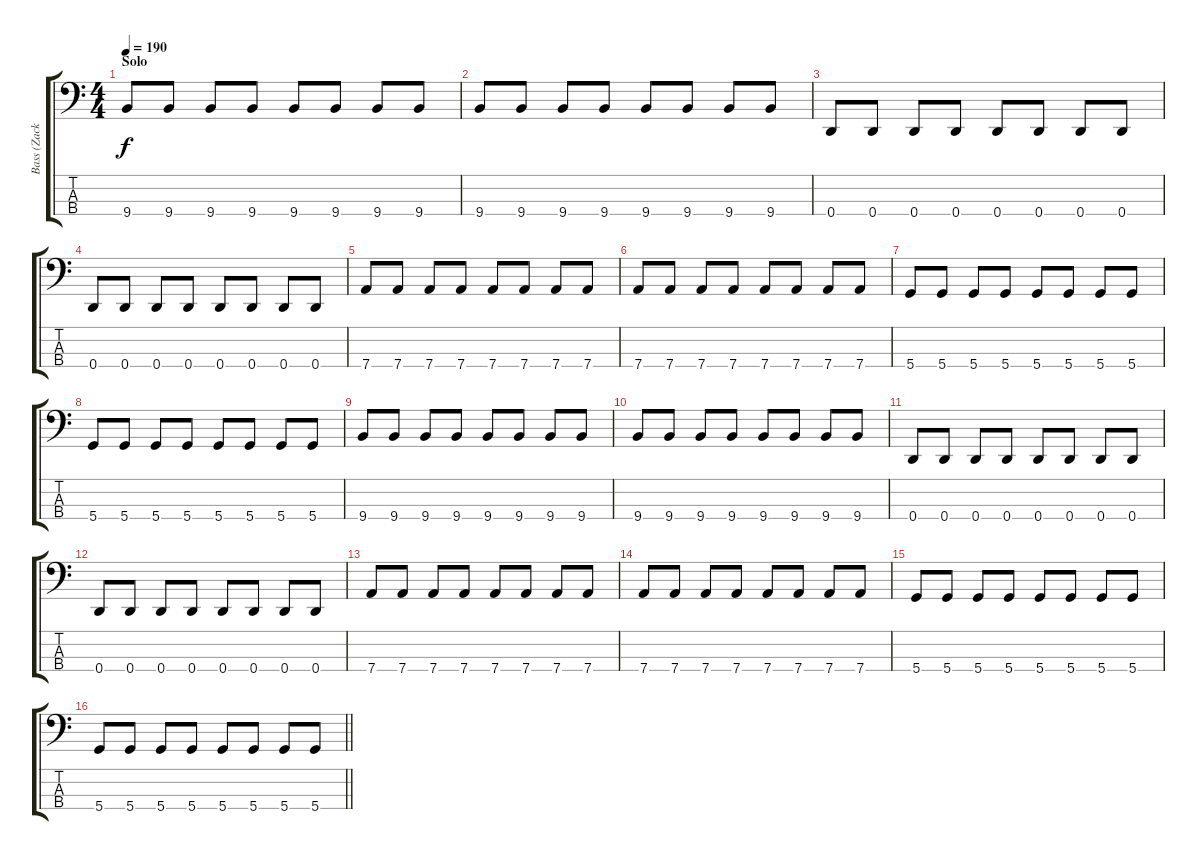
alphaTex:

\track ("Bass (Zack)" "Bass (Zack") {instrument electricbassfinger}
\staff {score tabs}
\tuning (G2 D2 A1 D1) {hide}
\ts (4 4)
\section ("" "Solo")
\tempo 190
\clef f4
\ks c
9.4.8{dy f} 9.4.8 9.4.8 9.4.8 9.4.8 9.4.8 9.4.8 9.4.8 |
9.4.8 9.4.8 9.4.8 9.4.8 9.4.8 9.4.8 9.4.8 9.4.8 |
0.4.8 0.4.8 0.4.8 0.4.8 0.4.8 0.4.8 0.4.8 0.4.8 |
0.4.8 0.4.8 0.4.8 0.4.8 0.4.8 0.4.8 0.4.8 0.4.8 |
7.4.8 7.4.8 7.4.8 7.4.8 7.4.8 7.4.8 7.4.8 7.4.8 |
7.4.8 7.4.8 7.4.8 7.4.8 7.4.8 7.4.8 7.4.8 7.4.8 |
5.4.8 5.4.8 5.4.8 5.4.8 5.4.8 5.4.8 5.4.8 5.4.8 |
5.4.8 5.4.8 5.4.8 5.4.8 5.4.8 5.4.8 5.4.8 5.4.8 |
9.4.8 9.4.8 9.4.8 9.4.8 9.4.8 9.4.8 9.4.8 9.4.8 |
9.4.8 9.4.8 9.4.8 9.4.8 9.4.8 9.4.8 9.4.8 9.4.8 |
0.4.8 0.4.8 0.4.8 0.4.8 0.4.8 0.4.8 0.4.8 0.4.8 |
0.4.8 0.4.8 0.4.8 0.4.8 0.4.8 0.4.8 0.4.8 0.4.8 |
7.4.8 7.4.8 7.4.8 7.4.8 7.4.8 7.4.8 7.4.8 7.4.8 |
7.4.8 7.4.8 7.4.8 7.4.8 7.4.8 7.4.8 7.4.8 7.4.8 |
5.4.8 5.4.8 5.4.8 5.4.8 5.4.8 5.4.8 5.4.8 5.4.8 |
\barLineRight lightlight
5.4.8 5.4.8 5.4.8 5.4.8 5.4.8 5.4.8 5.4.8 5.4.8
